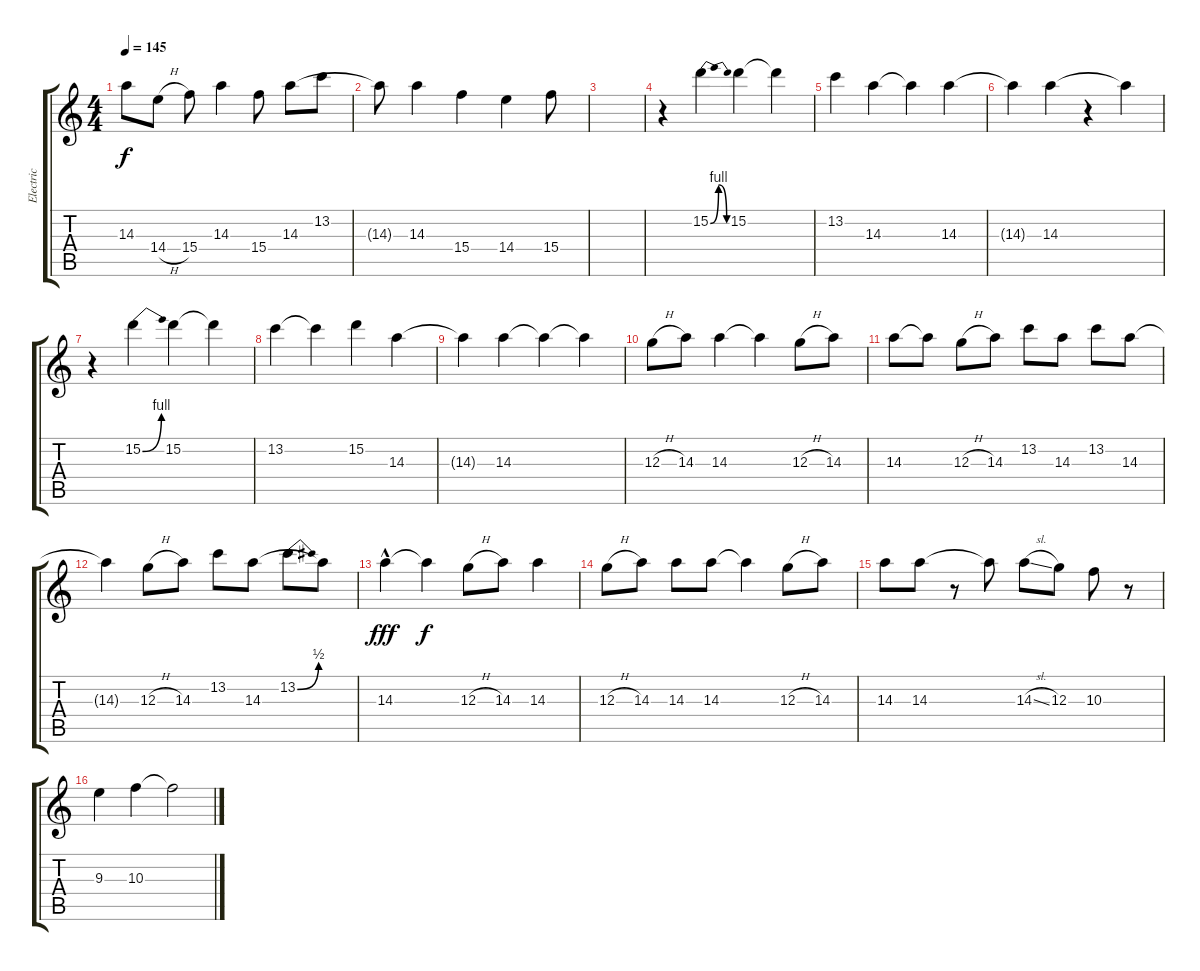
\track ("Electric" "Electric") {instrument electricguitarclean}
\staff {score tabs}
\tuning (E4 B3 G3 D3 A2 E2) {hide}
\ts (4 4)
\tempo 145
\clef g2
\ks c
14.3.8{dy f} 14.4{h}.8 15.4.8 14.3.4 15.4.8 14.3.8 13.2.8 |
14.3{t}.8 14.3.4 15.4.4 14.4.4 15.4.8 |
|
r.4 15.2{be (bendrelease 0 0 20 4 37 4 60 0)}.4 15.2.4 15.2{t}.4 |
13.2.4 14.3.4 14.3{t}.4 14.3.4 |
14.3{t}.4 14.3.4 r.4 14.3{t}.4 |
r.4 15.2{be (bend 0 0 60 4)}.4 15.2.4 15.2{t}.4 |
13.2.4 13.2{t}.4 15.2.4 14.3.4 |
14.3{t}.4 14.3.4 14.3{t}.4 14.3{t}.4 |
12.3{h}.8 14.3.8 14.3.4 14.3{t}.4 12.3{h}.8 14.3.8 |
14.3.8 14.3{t}.8 12.3{h}.8 14.3.8 13.2.8 14.3.8 13.2.8 14.3.8 |
14.3{t}.4 12.3{h}.8 14.3.8 13.2.8 14.3.8 13.2{be (bend 0 0 60 2)}.8 14.3{t}.8 |
14.3{hac}.4{dy fff} 14.3{t}.4{dy f} 12.3{h}.8 14.3.8 14.3.4 |
12.3{h}.8 14.3.8 14.3.8 14.3.8 14.3{t}.4 12.3{h}.8 14.3.8 |
14.3.8 14.3.8 r.8 14.3{t}.8 14.3{sl}.8 12.3.8 10.3.8 r.8 |
9.3.4 10.3.4 10.3{t}.2
